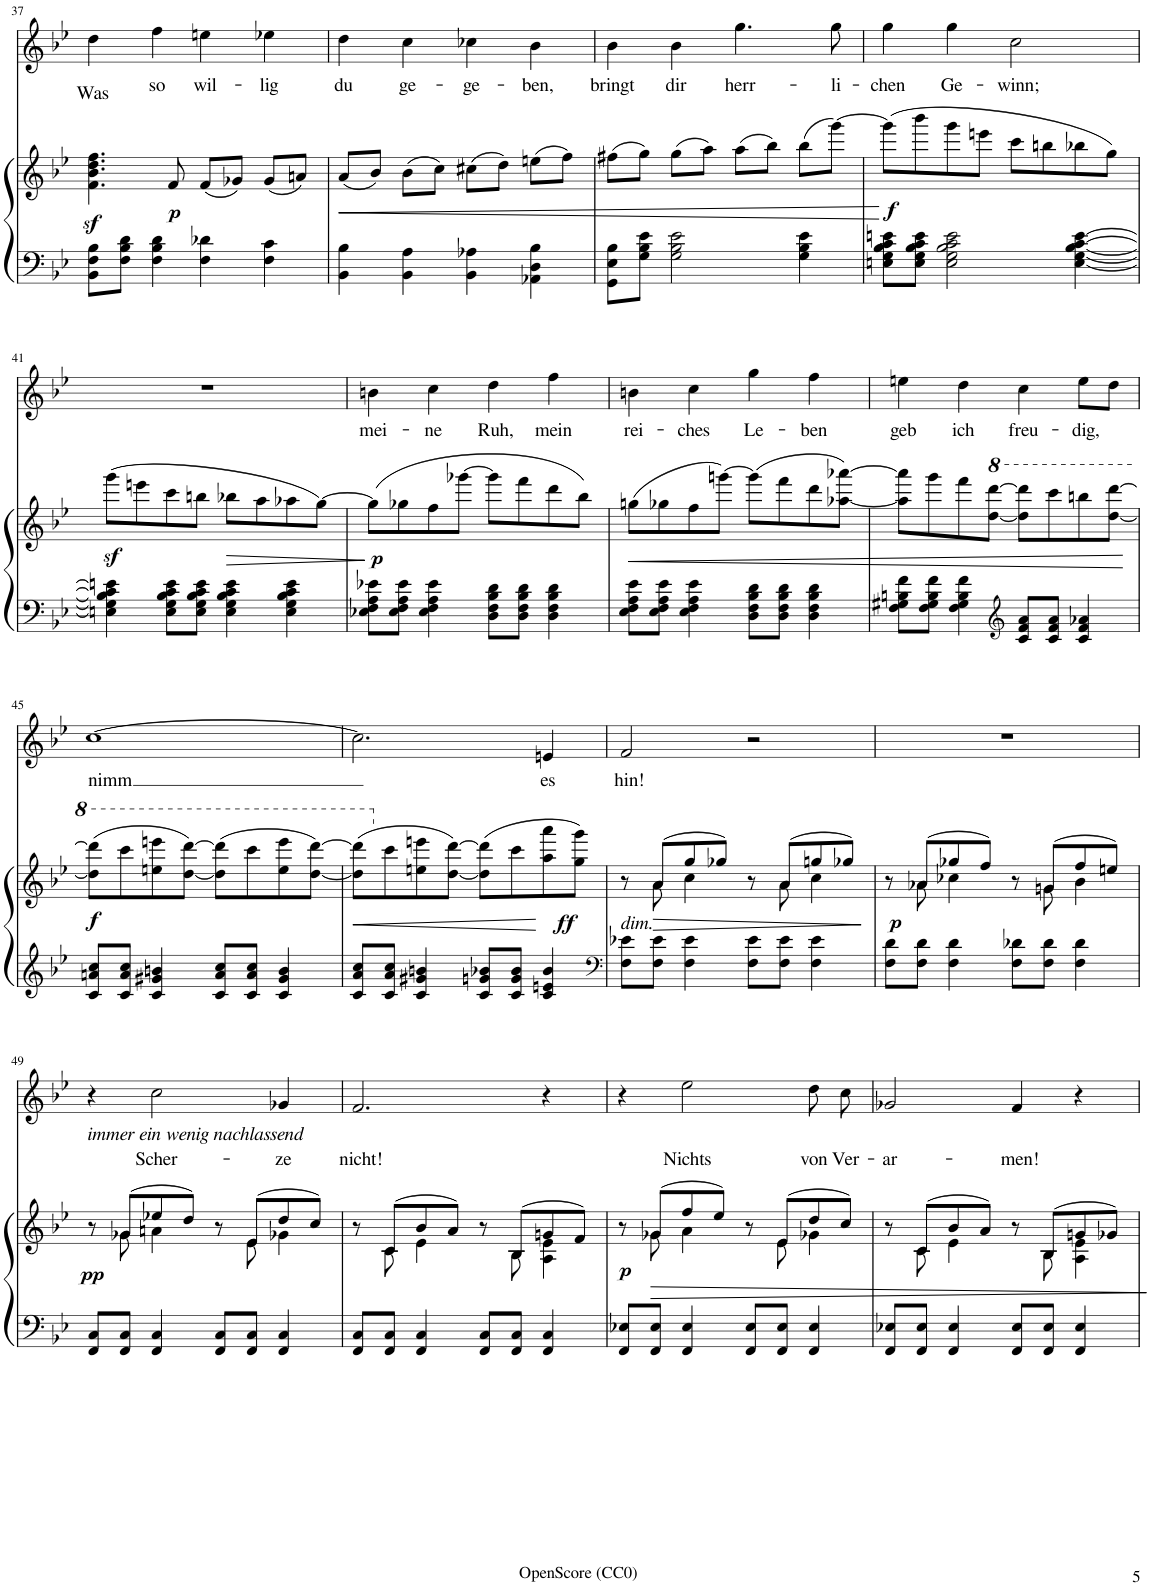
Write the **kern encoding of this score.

**kern	**kern	**dynam	**kern	**text
*part2	*part2	*part2	*part1	*part1
*staff3	*staff2	*staff2/3	*staff1	*staff1
*I"Piano	*	*	*I"Voice	*
*I'Pno	*	*	*	*
!!LO:PB:g=z
*clefF4	*clefG2	*	*clefG2	*
*k[b-e-]	*k[b-e-]	*	*k[b-e-]	*
*M4/4	*M4/4	*	*M4/4	*
=37	=37	=37	=37	=37
!	!	!	!	!LO:LY:b
8BB-\ 8F\ 8B-\L	4.f\z< 4.b-\z< 4.dd\z< 4.ff\z<	.	4dd\	Was
8F\ 8B-\ 8d\J	.	.	.	.
!	!	!	!	!LO:LY:b
4F\ 4B-\ 4d\	.	.	4ff\	so
!	!	!LO:DY:b	!	!
.	8f/	p	.	.
!	!	!	!	!LO:LY:b
4F\ 4d-X\	(8f/L	.	4een\	wil-
.	8g-X/J)	.	.	.
!	!	!	!	!LO:LY:b
4F\ 4c\	(8g-/L	.	4ee-X\	-lig
.	8an/J)	.	.	.
=38	=38	=38	=38	=38
!	!	!LO:HP:b	!	!LO:LY:b
4BB-\ 4B-\	(8a/L	<	4dd\	du
.	8b-/J)	.	.	.
!	!	!	!	!LO:LY:b
4BB-\ 4A\	(8b-\L	.	4cc\	ge-
.	8cc\J)	.	.	.
!	!	!	!	!LO:LY:b
4BB-\ 4A-X\	(8cc#X\L	.	4cc-X\	-ge-
.	8dd\J)	.	.	.
!	!	!	!	!LO:LY:b
4AA-X\ 4D\ 4B-\	(8een\L	.	4b-\	-ben,
.	8ff\J)	.	.	.
=39	=39	=39	=39	=39
!	!	!	!	!LO:LY:b
8GG\ 8E-\ 8B-\L	(8ff#X\L	.	4b-\	bringt
8G\ 8B-\ 8e-\J	8gg\J)	.	.	.
!	!	!	!	!LO:LY:b
2G\ 2B-\ 2e-\	(8gg\L	.	4b-\	dir
.	8aa\J)	.	.	.
!	!	!	!	!LO:LY:b
.	(8aa\L	.	4.gg\	herr-
.	8bb-\J)	.	.	.
4G\ 4B-\ 4e-\	(8bb-\L	.	.	.
!	!	!	!	!LO:LY:b
.	[8ggg\J)	.	8gg\	-li-
.	.	[	.	.
=40	=40	=40	=40	=40
!	!	!LO:DY:b	!	!LO:LY:b
8En\ 8G\ 8B-\ 8c\ 8en\L	(8ggg\L]	f	4gg\	-chen
8E\ 8G\ 8B-\ 8c\ 8e\J	8bbb-\	.	.	.
!	!	!	!	!LO:LY:b
2E\ 2G\ 2B-\ 2c\ 2e\	8ggg\	.	4gg\	Ge-
.	8eeen\J	.	.	.
!	!	!	!	!LO:LY:b
.	8ccc\L	.	2cc\	-winn;
.	8bbn\	.	.	.
[4E\ [4G\ [4B-\ [4c\ [4e\	8bb-X\	.	.	.
.	8gg\J)	.	.	.
!!LO:LB:g=z
=41	=41	=41	=41	=41
4En\] 4G\] 4B-\] 4c\] 4en\]	(8gggz<\L	.	1r	.
.	8eeen\	.	.	.
8E\ 8G\ 8B-\ 8c\ 8e\L	8ccc\	.	.	.
8E\ 8G\ 8B-\ 8c\ 8e\J	8bbn\J	.	.	.
!	!	!LO:HP:b	!	!
4E\ 4G\ 4B-\ 4c\ 4e\	8bb-X\L	>	.	.
.	8aa\	.	.	.
4E\ 4G\ 4B-\ 4c\ 4e\	8aa-X\	.	.	.
.	[8gg\J)	.	.	.
.	.	]	.	.
=42	=42	=42	=42	=42
!	!	!LO:DY:b	!	!LO:LY:b
8E-X\ 8F\ 8A\ 8e-X\L	(8gg\L]	p	4bn\	mei-
8E-\ 8F\ 8A\ 8e-\J	8gg-X\	.	.	.
!	!	!	!	!LO:LY:b
4E-\ 4F\ 4A\ 4e-\	8ff\	.	4cc\	-ne
.	[8ggg-X\J	.	.	.
!	!	!	!	!LO:LY:b
8D\ 8F\ 8B-\ 8d\L	8ggg-\L]	.	4dd\	Ruh,
8D\ 8F\ 8B-\ 8d\J	8fff\	.	.	.
!	!	!	!	!LO:LY:b
4D\ 4F\ 4B-\ 4d\	8ddd\	.	4ff\	mein
.	8bb-\J)	.	.	.
=43	=43	=43	=43	=43
!	!	!LO:HP:b	!	!LO:LY:b
8E-\ 8F\ 8A\ 8e-\L	(8ggn\L	<	4bn\	rei-
8E-\ 8F\ 8A\ 8e-\J	8gg-X\	.	.	.
!	!	!	!	!LO:LY:b
4E-\ 4F\ 4A\ 4e-\	8ff\	.	4cc\	-ches
.	[8gggn\J)	.	.	.
!	!	!	!	!LO:LY:b
8D\ 8F\ 8B-\ 8d\L	(8ggg\L]	.	4gg\	Le-
8D\ 8F\ 8B-\ 8d\J	8fff\	.	.	.
!	!	!	!	!LO:LY:b
4D\ 4F\ 4B-\ 4d\	8ddd\	.	4ff\	-ben
.	[8aa-X\ [8aaa-X\J)	.	.	.
=44	=44	=44	=44	=44
!	!	!	!	!LO:LY:b
8F\ 8G#X\ 8Bn\ 8f\L	8aa-\] 8aaa-\]L	.	4een\	geb
8F\ 8G#\ 8B\ 8f\J	8ggg\	.	.	.
!	!	!	!	!LO:LY:b
4F\ 4G#\ 4B\ 4f\	8fff\	.	4dd\	ich
*	*8va	*	*	*
.	[8ddd\ [8dddd\J	.	.	.
*clefG2	*	*	*	*
!	!	!	!	!LO:LY:b
8c/ 8f/ 8a/L	8ddd\] 8dddd\]L	.	4cc\	freu-
8c/ 8f/ 8a/J	8cccc\	.	.	.
!	!	!	!	!LO:LY:b
4c/ 4f/ 4a-X/	8bbbn\	.	8ee\L	-dig,
.	[8ddd\ [8dddd\J	.	8dd\J	.
.	.	[	.	.
!!LO:LB:g=z
=45	=45	=45	=45	=45
!	!	!LO:DY:b	!	!LO:LY:b
8c/ 8an/ 8cc/L	(8ddd\] 8dddd\]L	f	[1cc	nimm
8c/ 8a/ 8cc/J	8cccc\	.	.	.
4c/ 4g#X/ 4bn/	8eeen\ 8eeeen\	.	.	.
.	[8ddd\ [8dddd\J)	.	.	.
8c/ 8a/ 8cc/L	(8ddd\] 8dddd\]L	.	.	.
8c/ 8a/ 8cc/J	8cccc\	.	.	.
4c/ 4g#/ 4b/	8eee\ 8eeee\	.	.	.
.	[8ddd\ [8dddd\J)	.	.	.
=46	=46	=46	=46	=46
!	!	!LO:HP:b	!	!
8c/ 8a/ 8cc/L	(8ddd\] 8dddd\]L	<	2.cc\]	.
*	*X8va	*	*	*
8c/ 8a/ 8cc/J	8ccc\	.	.	.
4c/ 4g#X/ 4bn/	8een\ 8eeen\	.	.	.
.	[8dd\ [8ddd\J)	.	.	.
8c/ 8gn/ 8b-X/L	(8dd\] 8ddd\]L	.	.	.
8c/ 8g/ 8b-/J	8ccc\	.	.	.
!	!	!	!	!LO:LY:b
4c/ 4en/ 4b-/	8aa\ 8aaa\	.	4en/	es
!	!	!LO:DY:b	!	!
.	8gg\ 8ggg\J)	ff	.	.
.	.	[	.	.
=47	=47	=47	=47	=47
*clefF4	*	*	*	*
*	*^	*	*	*
!	!LO:TX:b:i:t=dim.	!	!	!	!
!	!	!	!	!	!LO:LY:b
8F\ 8e-X\L	8r	8ryy	.	2f/	hin!
!	!	!	!LO:HP:b	!	!
8F\ 8e-\J	(8a/L	8a\	>	.	.
4F\ 4e-\	8gg/	4cc\	.	.	.
.	8gg-X/J)	.	.	.	.
8F\ 8e-\L	8r	8ryy	.	2r	.
8F\ 8e-\J	(8a/L	8a\	.	.	.
4F\ 4e-\	8ggn/	4cc\	.	.	.
.	8gg-X/J)	.	.	.	.
*	*v	*v	*	*	*
.	.	]	.	.
=48	=48	=48	=48	=48
*	*^	*	*	*
!	!	!	!LO:DY:b	!	!
8F\ 8d\L	8r	8ryy	p	1r	.
8F\ 8d\J	(8a-X/L	8a-\	.	.	.
4F\ 4d\	8gg-X/	4cc-X\	.	.	.
.	8ff/J)	.	.	.	.
8F\ 8d-X\L	8r	8ryy	.	.	.
8F\ 8d-\J	(8gn/L	8g\	.	.	.
4F\ 4d-\	8ff/	4b-\	.	.	.
.	8een/J)	.	.	.	.
!!LO:LB:g=z
=49	=49	=49	=49	=49	=49
!	!	!	!	!LO:TX:b:i:t=immer ein wenig nachlassend	!
!	!	!	!LO:DY:b	!	!
8FF/ 8C/L	8r	8ryy	pp	4r	.
8FF/ 8C/J	(8g-X/L	8g-\	.	.	.
!	!	!	!	!	!LO:LY:b
4FF/ 4C/	8ee-X/	4an\	.	2cc\	Scher-
.	8dd/J)	.	.	.	.
8FF/ 8C/L	8r	8ryy	.	.	.
8FF/ 8C/J	(8e-/L	8e-\	.	.	.
!	!	!	!	!	!LO:LY:b
4FF/ 4C/	8dd/	4g-X\	.	4g-X/	-ze
.	8cc/J)	.	.	.	.
=50	=50	=50	=50	=50	=50
!	!	!	!	!	!LO:LY:b
8FF/ 8C/L	8r	8ryy	.	2.f/	nicht!
8FF/ 8C/J	(8c/L	8c\	.	.	.
4FF/ 4C/	8b-/	4e-\	.	.	.
.	8a/J)	.	.	.	.
8FF/ 8C/L	8r	8ryy	.	.	.
8FF/ 8C/J	(8B-/L	8B-\	.	.	.
4FF/ 4C/	8gn/	4A\ 4e-\	.	4r	.
.	8f/J)	.	.	.	.
=51	=51	=51	=51	=51	=51
!	!	!	!LO:DY:b	!	!
8FF/ 8E-X/L	8r	8ryy	p	4r	.
!	!	!	!LO:HP:b	!	!
8FF/ 8E-/J	(8g-X/L	8g-\	>	.	.
!	!	!	!	!	!LO:LY:b
4FF/ 4E-/	8ff/	4a\	.	2ee-\	Nichts
.	8ee-/J)	.	.	.	.
8FF/ 8E-/L	8r	8ryy	.	.	.
8FF/ 8E-/J	(8e-/L	8e-\	.	.	.
!	!	!	!	!	!LO:LY:b
4FF/ 4E-/	8dd/	4g-X\	.	8dd\	von
!	!	!	!	!	!LO:LY:b
.	8cc/J)	.	.	8cc\	Ver-
=52	=52	=52	=52	=52	=52
!	!	!	!	!	!LO:LY:b
8FF/ 8E-X/L	8r	8ryy	.	2g-X/	-ar-
8FF/ 8E-/J	(8c/L	8c\	.	.	.
4FF/ 4E-/	8b-/	4e-\	.	.	.
.	8a/J)	.	.	.	.
!	!	!	!	!	!LO:LY:b
8FF/ 8E-/L	8r	8ryy	.	4f/	-men!
8FF/ 8E-/J	(8B-/L	8B-\	.	.	.
4FF/ 4E-/	8gn/	4A\ 4e-\	.	4r	.
.	8g-X/J)	.	.	.	.
*	*v	*v	*	*	*
.	.	]	.	.
=	=	=	=	=
*-	*-	*-	*-	*-
